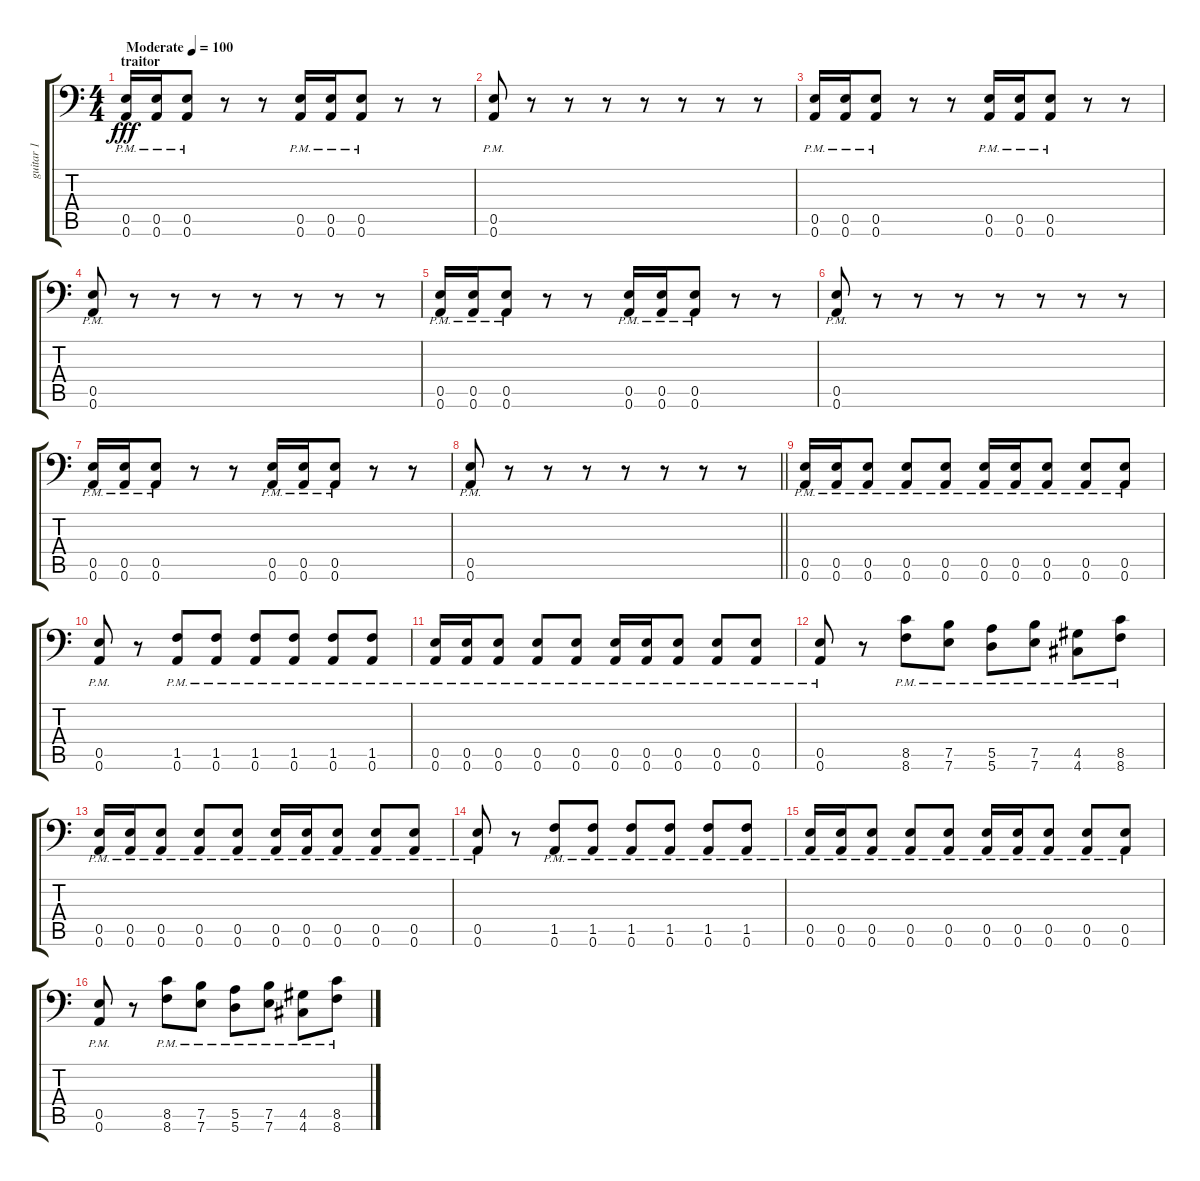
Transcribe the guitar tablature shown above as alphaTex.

\track ("guitar 1" "guitar 1") {instrument distortionguitar}
\staff {score tabs}
\tuning (B3 Gb3 D3 A2 E2 A1) {hide}
\ts (4 4)
\section ("" "traitor")
\tempo (100 "Moderate")
\tempo 180
\tempo (100 "Moderate")
\clef f4
\ks c
(0.5{pm} 0.6{pm}).16{dy fff instrument distortionguitar} (0.5{pm} 0.6{pm}).16 (0.5{pm} 0.6{pm}).8 r.8 r.8 (0.5{pm} 0.6{pm}).16 (0.5{pm} 0.6{pm}).16 (0.5{pm} 0.6{pm}).8 r.8 r.8 |
(0.5{pm} 0.6{pm}).8 r.8 r.8 r.8 r.8 r.8 r.8 r.8 |
(0.5{pm} 0.6{pm}).16 (0.5{pm} 0.6{pm}).16 (0.5{pm} 0.6{pm}).8 r.8 r.8 (0.5{pm} 0.6{pm}).16 (0.5{pm} 0.6{pm}).16 (0.5{pm} 0.6{pm}).8 r.8 r.8 |
(0.5{pm} 0.6{pm}).8 r.8 r.8 r.8 r.8 r.8 r.8 r.8 |
(0.5{pm} 0.6{pm}).16 (0.5{pm} 0.6{pm}).16 (0.5{pm} 0.6{pm}).8 r.8 r.8 (0.5{pm} 0.6{pm}).16 (0.5{pm} 0.6{pm}).16 (0.5{pm} 0.6{pm}).8 r.8 r.8 |
(0.5{pm} 0.6{pm}).8 r.8 r.8 r.8 r.8 r.8 r.8 r.8 |
(0.5{pm} 0.6{pm}).16 (0.5{pm} 0.6{pm}).16 (0.5{pm} 0.6{pm}).8 r.8 r.8 (0.5{pm} 0.6{pm}).16 (0.5{pm} 0.6{pm}).16 (0.5{pm} 0.6{pm}).8 r.8 r.8 |
\barLineRight lightlight
(0.5{pm} 0.6{pm}).8 r.8 r.8 r.8 r.8 r.8 r.8 r.8 |
(0.5{pm} 0.6{pm}).16 (0.5{pm} 0.6{pm}).16 (0.5{pm} 0.6{pm}).8 (0.5{pm} 0.6{pm}).8 (0.5{pm} 0.6{pm}).8 (0.5{pm} 0.6{pm}).16 (0.5{pm} 0.6{pm}).16 (0.5{pm} 0.6{pm}).8 (0.5{pm} 0.6{pm}).8 (0.5{pm} 0.6{pm}).8 |
(0.5{pm} 0.6{pm}).8 r.8 (1.5{pm} 0.6{pm}).8 (1.5{pm} 0.6{pm}).8 (1.5{pm} 0.6{pm}).8 (1.5{pm} 0.6{pm}).8 (1.5{pm} 0.6{pm}).8 (1.5{pm} 0.6{pm}).8 |
(0.5{pm} 0.6{pm}).16 (0.5{pm} 0.6{pm}).16 (0.5{pm} 0.6{pm}).8 (0.5{pm} 0.6{pm}).8 (0.5{pm} 0.6{pm}).8 (0.5{pm} 0.6{pm}).16 (0.5{pm} 0.6{pm}).16 (0.5{pm} 0.6{pm}).8 (0.5{pm} 0.6{pm}).8 (0.5{pm} 0.6{pm}).8 |
(0.5{pm} 0.6{pm}).8 r.8 (8.5{pm} 8.6{pm}).8 (7.5{pm} 7.6{pm}).8 (5.5{pm} 5.6{pm}).8 (7.5{pm} 7.6{pm}).8 (4.5{pm} 4.6{pm}).8 (8.5{pm} 8.6{pm}).8 |
(0.5{pm} 0.6{pm}).16 (0.5{pm} 0.6{pm}).16 (0.5{pm} 0.6{pm}).8 (0.5{pm} 0.6{pm}).8 (0.5{pm} 0.6{pm}).8 (0.5{pm} 0.6{pm}).16 (0.5{pm} 0.6{pm}).16 (0.5{pm} 0.6{pm}).8 (0.5{pm} 0.6{pm}).8 (0.5{pm} 0.6{pm}).8 |
(0.5{pm} 0.6{pm}).8 r.8 (1.5{pm} 0.6{pm}).8 (1.5{pm} 0.6{pm}).8 (1.5{pm} 0.6{pm}).8 (1.5{pm} 0.6{pm}).8 (1.5{pm} 0.6{pm}).8 (1.5{pm} 0.6{pm}).8 |
(0.5{pm} 0.6{pm}).16 (0.5{pm} 0.6{pm}).16 (0.5{pm} 0.6{pm}).8 (0.5{pm} 0.6{pm}).8 (0.5{pm} 0.6{pm}).8 (0.5{pm} 0.6{pm}).16 (0.5{pm} 0.6{pm}).16 (0.5{pm} 0.6{pm}).8 (0.5{pm} 0.6{pm}).8 (0.5{pm} 0.6{pm}).8 |
(0.5{pm} 0.6{pm}).8 r.8 (8.5{pm} 8.6{pm}).8 (7.5{pm} 7.6{pm}).8 (5.5{pm} 5.6{pm}).8 (7.5{pm} 7.6{pm}).8 (4.5{pm} 4.6{pm}).8 (8.5{pm} 8.6{pm}).8
